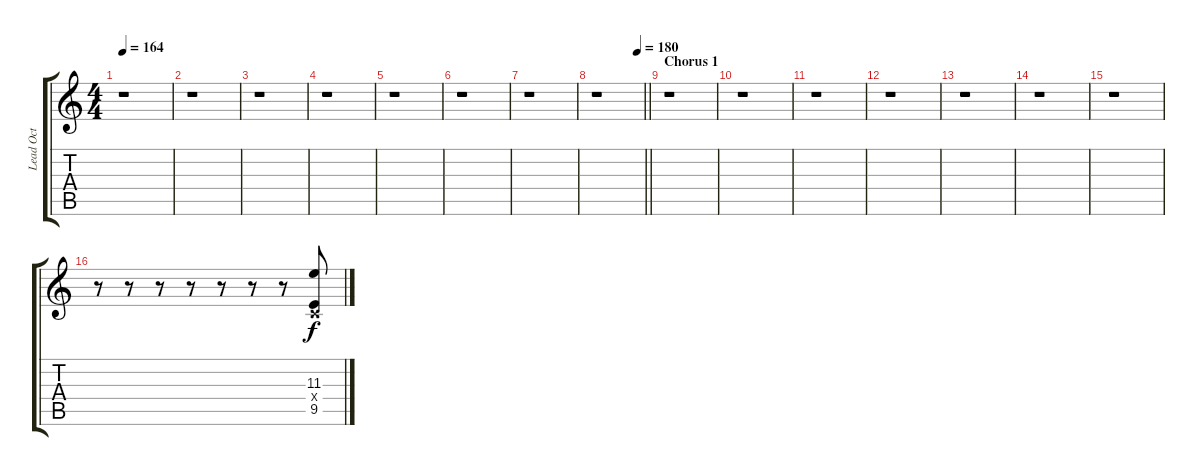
\track ("Lead Oct" "Lead Oct") {instrument distortionguitar}
\staff {score tabs}
\tuning (D4 A3 F3 C3 G2 C2) {hide}
\ts (4 4)
\tempo 164
\clef g2
\ks c
r.1{dy f} |
r.1 |
r.1 |
r.1 |
r.1 |
r.1 |
r.1 |
\tempo (180 0.875)
\barLineRight lightlight
r.1 |
\section ("" "Chorus 1")
r.1 |
r.1 |
r.1 |
r.1 |
r.1 |
r.1 |
r.1 |
r.8 r.8 r.8 r.8 r.8 r.8 r.8 (11.3 0.4{x} 9.5).8
